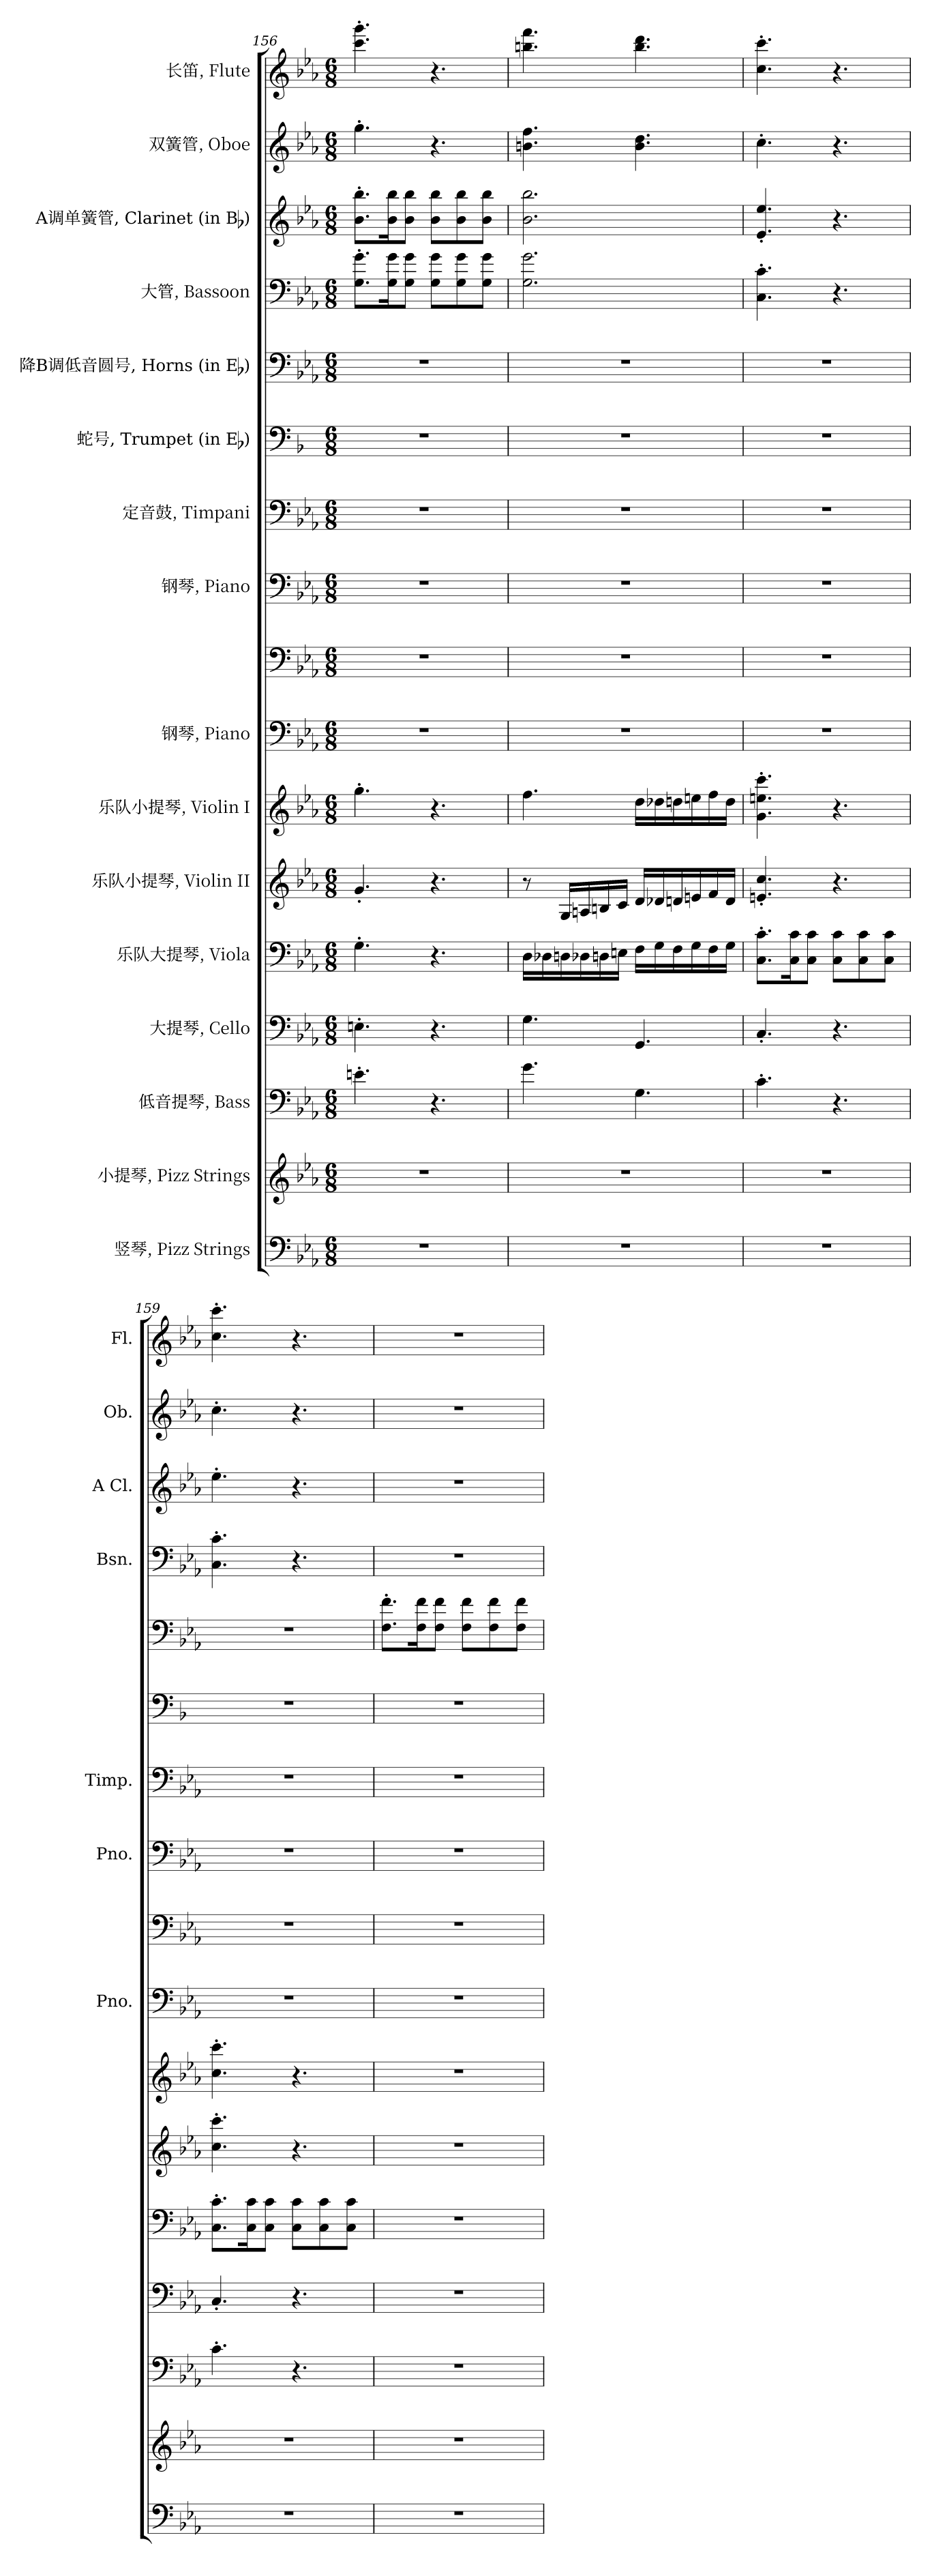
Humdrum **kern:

**kern	**kern	**kern	**kern	**kern	**kern	**kern	**kern	**kern	**kern	**kern	**kern	**kern	**kern	**kern	**kern	**kern
*part16	*part15	*part14	*part13	*part12	*part11	*part10	*part9	*part9	*part8	*part7	*part6	*part5	*part4	*part3	*part2	*part1
*staff17	*staff16	*staff15	*staff14	*staff13	*staff12	*staff11	*staff10	*staff9	*staff8	*staff7	*staff6	*staff5	*staff4	*staff3	*staff2	*staff1
*I"竖琴, Pizz Strings	*I"小提琴, Pizz Strings	*I"低音提琴, Bass	*I"大提琴, Cello	*I"乐队大提琴, Viola	*I"乐队小提琴, Violin II	*I"乐队小提琴, Violin I	*I"钢琴, Piano	*	*I"钢琴, Piano	*I"定音鼓, Timpani	*I"蛇号, Trumpet (in Eb)	*I"降B调低音圆号, Horns (in Eb)	*I"大管, Bassoon	*I"A调单簧管, Clarinet (in Bb)	*I"双簧管, Oboe	*I"长笛, Flute
*	*	*	*	*	*	*	*I'Pno.	*	*I'Pno.	*I'Timp.	*	*	*I'Bsn.	*I'A Cl.	*I'Ob.	*I'Fl.
*clefF4	*clefG2	*clefF4	*clefF4	*clefF4	*clefG2	*clefG2	*clefF4	*clefF4	*clefF4	*clefF4	*clefF4	*clefF4	*clefF4	*clefG2	*clefG2	*clefG2
*	*	*ITrd7c12	*	*	*	*	*	*	*	*	*ITrd1c2	*ITrd1c2	*	*ITrd2c3	*	*
*k[b-e-a-]	*k[b-e-a-]	*k[b-e-a-]	*k[b-e-a-]	*k[b-e-a-]	*k[b-e-a-]	*k[b-e-a-]	*k[b-e-a-]	*k[b-e-a-]	*k[b-e-a-]	*k[b-e-a-]	*k[b-e-a-]	*k[b-e-a-d-g-]	*k[b-e-a-]	*k[]	*k[b-e-a-]	*k[b-e-a-]
*M6/8	*M6/8	*M6/8	*M6/8	*M6/8	*M6/8	*M6/8	*M6/8	*M6/8	*M6/8	*M6/8	*M6/8	*M6/8	*M6/8	*M6/8	*M6/8	*M6/8
=156	=156	=156	=156	=156	=156	=156	=156	=156	=156	=156	=156	=156	=156	=156	=156	=156
2.r	2.r	4.En'\	4.En'\	4.G'\	4.g'/	4.gg'\	2.r	2.r	2.r	2.r	2.r	2.r	8.G\' 8.g\'L	8.g\' 8.gg\'L	4.gg'\	4.ccc\' 4.ggg\'
.	.	.	.	.	.	.	.	.	.	.	.	.	16G\ 16g\K	16g\ 16gg\K	.	.
.	.	.	.	.	.	.	.	.	.	.	.	.	8G\ 8g\J	8g\ 8gg\J	.	.
.	.	4.r	4.r	4.r	4.r	4.r	.	.	.	.	.	.	8G\ 8g\L	8g\ 8gg\L	4.r	4.r
.	.	.	.	.	.	.	.	.	.	.	.	.	8G\ 8g\	8g\ 8gg\	.	.
.	.	.	.	.	.	.	.	.	.	.	.	.	8G\ 8g\J	8g\ 8gg\J	.	.
!!LO:PB:g=z
=157	=157	=157	=157	=157	=157	=157	=157	=157	=157	=157	=157	=157	=157	=157	=157	=157
2.r	2.r	4.G\	4.G\	16D\LL	8r	4.ff\	2.r	2.r	2.r	2.r	2.r	2.r	2.G\ 2.g\	2.g\ 2.gg\	4.bn\ 4.ff\	4.bbn\ 4.fff\
.	.	.	.	16D-X\	.	.	.	.	.	.	.	.	.	.	.	.
.	.	.	.	16Dn\	16G/LL	.	.	.	.	.	.	.	.	.	.	.
.	.	.	.	16D-X\	16An/	.	.	.	.	.	.	.	.	.	.	.
.	.	.	.	16Dn\	16Bn/	.	.	.	.	.	.	.	.	.	.	.
.	.	.	.	16En\JJ	16c/JJ	.	.	.	.	.	.	.	.	.	.	.
.	.	4.GG\	4.GG/	16F\LL	16d/LL	16dd\LL	.	.	.	.	.	.	.	.	4.b\ 4.dd\	4.bb\ 4.ddd\
.	.	.	.	16G\	16d-X/	16dd-X\	.	.	.	.	.	.	.	.	.	.
.	.	.	.	16F\	16dn/	16ddn\	.	.	.	.	.	.	.	.	.	.
.	.	.	.	16G\	16en/	16een\	.	.	.	.	.	.	.	.	.	.
.	.	.	.	16F\	16f/	16ff\	.	.	.	.	.	.	.	.	.	.
.	.	.	.	16G\JJ	16d/JJ	16dd\JJ	.	.	.	.	.	.	.	.	.	.
=158	=158	=158	=158	=158	=158	=158	=158	=158	=158	=158	=158	=158	=158	=158	=158	=158
2.r	2.r	4.C'\	4.C'/	8.C\' 8.c\'L	4.en/' 4.cc/'	4.g\' 4.een\' 4.ccc\'	2.r	2.r	2.r	2.r	2.r	2.r	4.C\' 4.c\'	4.c/' 4.cc/'	4.cc'\	4.cc\' 4.ccc\'
.	.	.	.	16C\ 16c\K	.	.	.	.	.	.	.	.	.	.	.	.
.	.	.	.	8C\ 8c\J	.	.	.	.	.	.	.	.	.	.	.	.
.	.	4.r	4.r	8C\ 8c\L	4.r	4.r	.	.	.	.	.	.	4.r	4.r	4.r	4.r
.	.	.	.	8C\ 8c\	.	.	.	.	.	.	.	.	.	.	.	.
.	.	.	.	8C\ 8c\J	.	.	.	.	.	.	.	.	.	.	.	.
=159	=159	=159	=159	=159	=159	=159	=159	=159	=159	=159	=159	=159	=159	=159	=159	=159
2.r	2.r	4.C'\	4.C'/	8.C\' 8.c\'L	4.cc\' 4.ccc\'	4.cc\' 4.ccc\'	2.r	2.r	2.r	2.r	2.r	2.r	4.C\' 4.c\'	4.cc'\	4.cc'\	4.cc\' 4.ccc\'
.	.	.	.	16C\ 16c\K	.	.	.	.	.	.	.	.	.	.	.	.
.	.	.	.	8C\ 8c\J	.	.	.	.	.	.	.	.	.	.	.	.
.	.	4.r	4.r	8C\ 8c\L	4.r	4.r	.	.	.	.	.	.	4.r	4.r	4.r	4.r
.	.	.	.	8C\ 8c\	.	.	.	.	.	.	.	.	.	.	.	.
.	.	.	.	8C\ 8c\J	.	.	.	.	.	.	.	.	.	.	.	.
!!LO:PB:g=z
=160	=160	=160	=160	=160	=160	=160	=160	=160	=160	=160	=160	=160	=160	=160	=160	=160
2.r	2.r	2.r	2.r	2.r	2.r	2.r	2.r	2.r	2.r	2.r	2.r	8.E-\' 8.e-\'L	2.r	2.r	2.r	2.r
.	.	.	.	.	.	.	.	.	.	.	.	16E-\ 16e-\K	.	.	.	.
.	.	.	.	.	.	.	.	.	.	.	.	8E-\ 8e-\J	.	.	.	.
.	.	.	.	.	.	.	.	.	.	.	.	8E-\ 8e-\L	.	.	.	.
.	.	.	.	.	.	.	.	.	.	.	.	8E-\ 8e-\	.	.	.	.
.	.	.	.	.	.	.	.	.	.	.	.	8E-\ 8e-\J	.	.	.	.
=	=	=	=	=	=	=	=	=	=	=	=	=	=	=	=	=
*-	*-	*-	*-	*-	*-	*-	*-	*-	*-	*-	*-	*-	*-	*-	*-	*-
